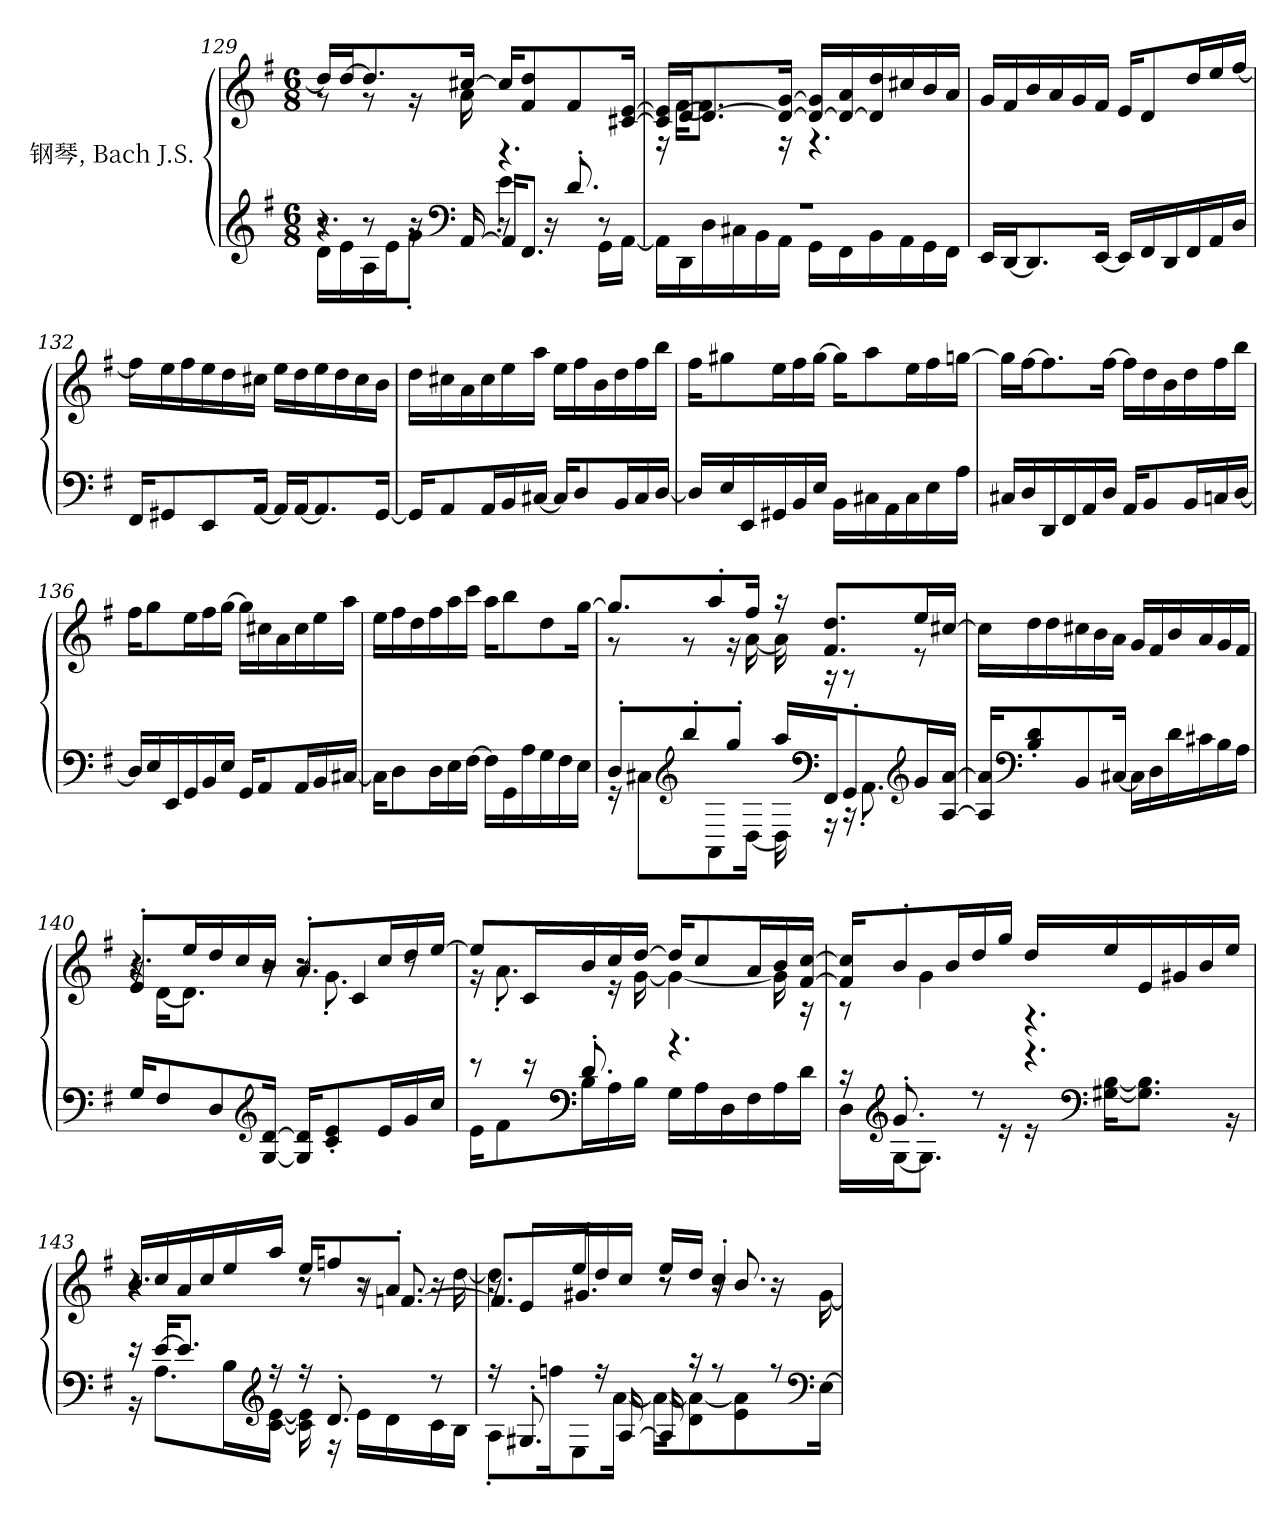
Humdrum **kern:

**kern	**kern
*part1	*part1
*staff2	*staff1
*I"钢琴, Bach J.S.	*
!!LO:LB:g=z
*clefG2	*clefG2
*k[f#]	*k[f#]
*M6/8	*M6/8
=129	=129
*^	*^
*	*^	*	*
4.r	16d\LL	8r	16dd/LL]	8r
.	16e\	.	[16dd/J	.
.	16A\	8r	8.dd/]	8r
.	16e\J	.	.	.
.	8g'\J	16r	.	16r
*clefF4	*	*	*	*
.	.	[16AA/	[16cc#X/Jk	16a\
8r	4e'\	16AA/KL]	16cc#/KL]	4.r
.	.	8.FF#/J	8f#/ 8dd/	.
16r	.	.	.	.
8.d'/	.	.	8f#/	.
.	16GG\LL	8r	.	.
.	[16AA\JJ	.	[16c#X/ [16e/Jk	.
*	*v	*v	*	*
=130	=130	=130	=130
2.r	16AA\LL]	16c#/] 16e/]LL	16r
.	16DD\	[16d/J	[16f#\KL
.	16D\	8.d/_	8.f#\J]
.	16C#X\	.	.
.	16BB\	.	.
.	16AA\JJ	16d/_ [16g/Jk	16r
.	16GG\LL	16d/_ 16g/]LL	4.r
.	16FF#\	16d/_ 16a/	.
.	16BB\	16d/] 16dd/	.
.	16AA\	16cc#X/	.
.	16GG\	16b/	.
.	16FF#\JJ	16a/JJ	.
*v	*v	*	*
*	*v	*v
!!LO:PB:g=z
=131	=131
16EE/LL	16g/LL
[16DD/J	16f#/
8.DD/]	16b/
.	16a/
.	16g/
[16EE/Jk	16f#/JJ
16EE/LL]	16e/KL
16FF#/	8d/
16DD/	.
16FF#/	16dd/L
16AA/	16ee/
16D/JJ	[16ff#/JJ
=132	=132
16FF#/KL	16ff#\LL]
8GG#X/	16ee\
.	16ff#\
8EE/	16ee\
.	16dd\
[16AA/Jk	16cc#X\JJ
16AA/LL]	16ee\LL
[16AA/J	16dd\
8.AA/]	16ee\
.	16dd\
.	16cc#\
[16GG#/Jk	16b\JJ
=133	=133
16GG#/KL]	16dd\LL
8AA/	16cc#X\
.	16a\
16AA/L	16cc#\
16BB/	16ee\
[16C#X/JJ	16aa\JJ
16C#/KL]	16ee\LL
8D/	16ff#\
.	16b\
16BB/L	16dd\
16C#/	16ff#\
[16D/JJ	16bb\JJ
!!LO:LB:g=z
=134	=134
16D/LL]	16ff#\KL
16E/	8gg#X\
16EE/	.
16GG#X/	16ee\L
16BB/	16ff#\
16E/JJ	[16gg#\JJ
16BB\LL	16gg#\KL]
16C#X\	8aa\
16AA\	.
16C#\	16ee\L
16E\	16ff#\
16A\JJ	[16ggn\JJ
=135	=135
16C#X/LL	16gg\LL]
16D/	[16ff#\J
16DD/	8.ff#\]
16FF#/	.
16AA/	.
16D/JJ	[16ff#\Jk
16AA/KL	16ff#\LL]
8BB/	16dd\
.	16b\
16BB/L	16dd\
16Cn/	16ff#\
[16D/JJ	16bb\JJ
=136	=136
16D/LL]	16ff#\KL
16E/	8gg\
16EE/	.
16GG/	16ee\L
16BB/	16ff#\
16E/JJ	[16gg\JJ
16GG/KL	16gg\LL]
8AA/	16cc#X\
.	16a\
16AA/L	16cc#\
16BB/	16ee\
[16C#X/JJ	16aa\JJ
!!LO:LB:g=z
=137	=137
16C#\KL]	16ee\LL
8D\	16ff#\
.	16dd\
16D\L	16ff#\
16E\	16aa\
[16F#\JJ	16ccc\JJ
16F#\LL]	16aa\KL
16GG\	8bb\
16A\	.
16G\	8dd\
16F#\	.
16E\JJ	[16gg\Jk
=138	=138
*^	*^
8D'/L	16r	8.gg/L]	8r
.	8C#X\L	.	.
*clefG2	*	*	*
8bb'/	.	.	8r
.	8AA\	8aa'/	.
8gg'/J	.	.	16r
.	[16D\Jk	16ff#/Jk	[16a\
16aa/LL	16D\]	16r	16a\]
*clefF4	*	*	*
16FF#/J	16r	8.f#/ 8.dd/L	16r
8GG'/	16r	.	8r
.	8.AA'\	.	.
*clefG2	*	*	*
16g/L	.	16ee/L	8r
[16A/ [16a/JJ	.	[16cc#X/JJ	.
*v	*v	*	*
*	*v	*v
!!LO:LB:g=z
=139	=139
16A/] 16a/]KL	16cc#\LL]
*clefF4	*
8B/' 8d/'	16dd\
.	16dd\
8BB/	16cc#X\
.	16b\
[16C#X/Jk	16a\JJ
16C#\LL]	16g/LL
16D\	16f#/
16d\	16b/
16c#X\	16a/
16B\	16g/
16A\JJ	16f#/JJ
=140	=140
*	*^
*	*	*^
16G/KL	8e'/L	16r	4.r
8F#/	.	[16d\KL	.
.	16ee/L	8.d\J]	.
8D/	16dd/	.	.
.	16cc/	.	.
*clefG2	*	*	*
[16G/ [16d/Jk	16b/JJ	16r	.
16G/] 16d/]KL	8.a'/L	16r	8r
8c/' 8e/'	.	8.g'\	.
.	.	.	4c/
16e/L	16cc/L	.	.
16g/	16dd/	8r	.
16cc/JJ	[16ee/JJ	.	.
*	*	*v	*v
!!LO:LB:g=z
=141	=141	=141
*^	*	*
8r	16e\KL	8ee/L]	16r
.	8f#\	.	8.a'\
16r	.	16c/L	.
*clefF4	*	*	*
8.d'/	16B\L	16b/	.
.	16A\	16cc/	16r
.	16B\JJ	[16dd/JJ	[16g\
4.r	16G\LL	16dd/KL]	4g\_
.	16A\	8cc/	.
.	16D\	.	.
.	16F#\	16a/L	.
.	16A\	16b/	16g\]
.	16d\JJ	[16f#/ [16cc/JJ	16r
=142	=142	=142	=142
16r	16D\LL	16f#/] 16cc/]KL	8r
*clefG2	*	*	*
8.g'/	[16G\J	8b'/	.
.	8.G\J]	.	4g\
.	.	16b/L	.
8r	.	16dd/	.
.	16r	16gg/JJ	.
4.r	16r	16dd/LL	4.r
*clefF4	*	*	*
.	[16G#X\ [16B\KL	16ee/	.
.	8.G#\] 8.B\]J	16e/	.
.	.	16g#X/	.
.	.	16b/	.
.	16r	16ee/JJ	.
!!LO:LB:g=z
=143	=143	=143	=143
*	*	*	*^
16r	16r	16b/LL	4.r	4.r
[16e/KL	8.A\L	16cc/	.	.
8.e/J]	.	16a/	.	.
.	.	16cc/	.	.
.	16B\L	16ee/	.	.
*clefG2	*	*	*	*
16r	[16c\ [16e\JJ	16aa/JJ	.	.
16r	16c\] 16e\]	16ee/KL	8r	8r
8.d'/	16r	8ffn/	.	.
.	16e\LL	.	8r	16r
.	16d\	8.a'/J	.	[8.fn/
8r	16c\	.	16r	.
.	16B\JJ	.	[16dd\	.
=144	=144	=144	=144	=144
16r	8A'\L	16r	4.dd\]	8.f/L]
8.G#X'/	.	8e/L	.	.
.	16ffn\K	.	.	.
.	8E\	16ee/L	.	8.g#X'/J
16r	.	16dd/	.	.
[16A/	[16a\Jk	16cc/JJ	.	.
16A/]	16a\KL_	16ee/LL	8r	8r
16r	8d\ 8a\_	16dd/JJ	.	.
8r	.	4cc'/	8r	16r
.	8e\ 8a\]	.	.	8.b/
8r	.	.	16r	.
*clefF4	*	*	*	*
.	[16E\Jk	.	[16g#\	.
*v	*v	*	*	*
*	*v	*v	*v
=	=
*-	*-
